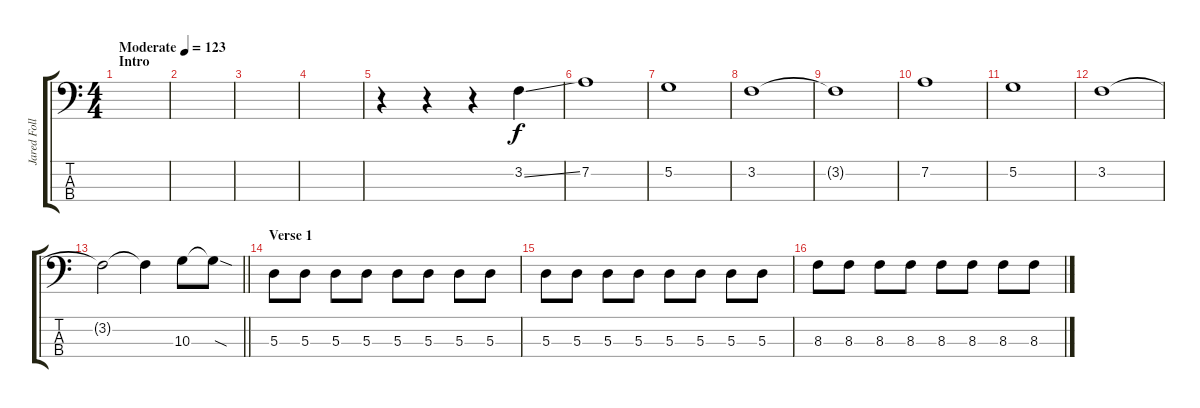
\track ("Jared Followill" "Jared Foll") {instrument electricbasspick}
\staff {score tabs}
\tuning (G2 D2 A1 E1) {hide}
\ts (4 4)
\section ("" "Intro")
\tempo (123 "Moderate")
\clef f4
\ks c
|
|
|
|
r.4 r.4 r.4 3.2{ss}.4 |
7.2.1 |
5.2.1 |
3.2.1 |
3.2{t}.1 |
7.2.1 |
5.2.1 |
3.2.1 |
\barLineRight lightlight
3.2{t}.2 3.2{t}.4 10.3.8 10.3{sod t}.8 |
\section ("" "Verse 1")
5.3.8 5.3.8 5.3.8 5.3.8 5.3.8 5.3.8 5.3.8 5.3.8 |
5.3.8 5.3.8 5.3.8 5.3.8 5.3.8 5.3.8 5.3.8 5.3.8 |
8.3.8 8.3.8 8.3.8 8.3.8 8.3.8 8.3.8 8.3.8 8.3.8
